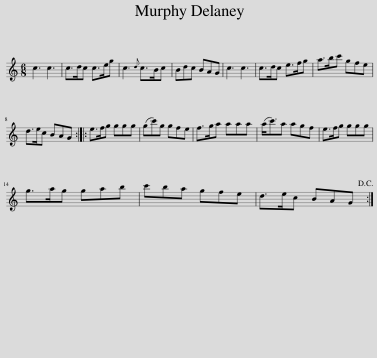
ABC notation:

X:1
L:1/8
M:6/8
I:linebreak $
K:C
V:1 treble
V:1
 c3 c3 | c>dc c>eg | c3{d} c>Bc | Bdc BAG | c3 c3 | %5
 c>dc e>fg | a>bc' gfe |$ d>ec BAG :: e>fg ggg | (gc')g gfe | %10
 f>ga aaa | (a<c')a agf | e>fg ggg |$ g>ag gab | c'ba gfe | %15
 d>ec BAG!D.C.! :| %16
